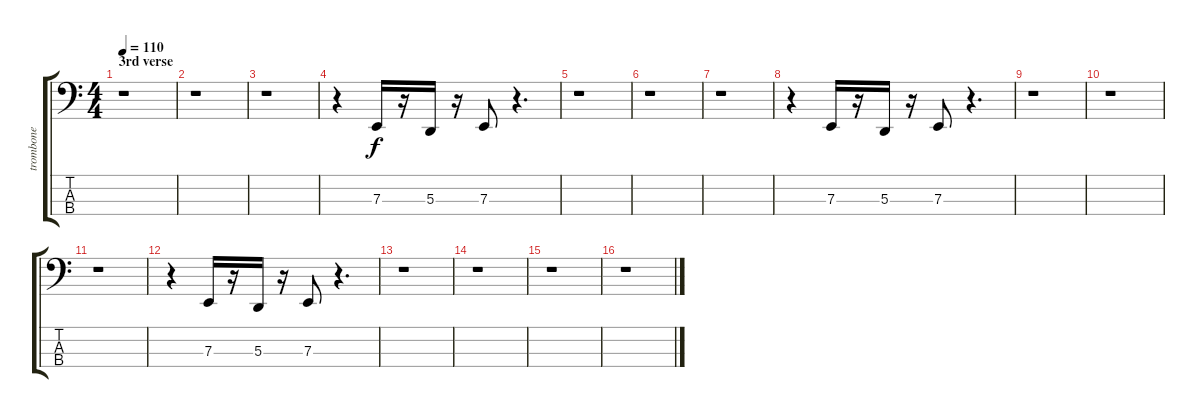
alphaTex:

\track ("trombone" "trombone") {instrument trombone}
\staff {score tabs}
\tuning (G2 D2 A1 E1) {hide}
\ts (4 4)
\section ("" "3rd verse")
\tempo 110
\clef f4
\ks aminor
r.1{dy f} |
r.1 |
r.1 |
r.4 7.3.16 r.16 5.3.16 r.16 7.3.8 r.4{d} |
r.1 |
r.1 |
r.1 |
r.4 7.3.16 r.16 5.3.16 r.16 7.3.8 r.4{d} |
r.1 |
r.1 |
r.1 |
r.4 7.3.16 r.16 5.3.16 r.16 7.3.8 r.4{d} |
r.1 |
r.1 |
r.1 |
r.1
